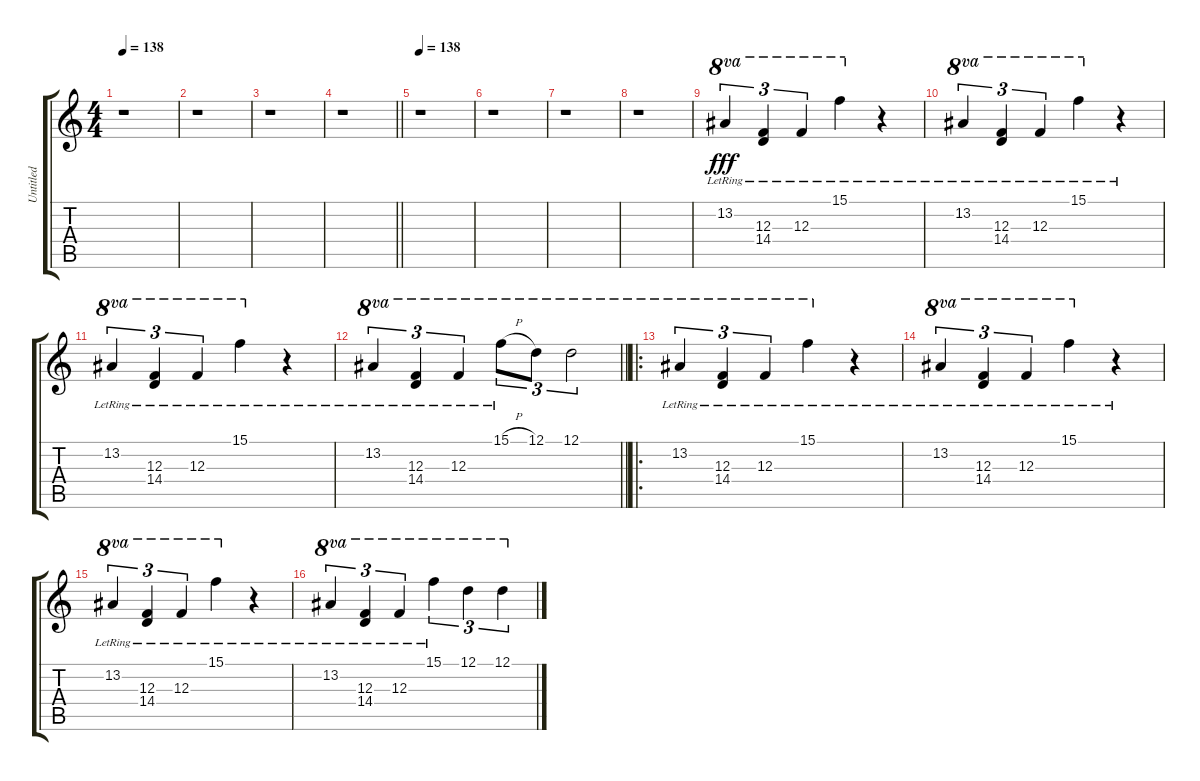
\track ("Untitled" "Untitled") {instrument electricguitarjazz}
\staff {score tabs}
\tuning (D4 A3 F3 C3 G2 C2) {hide}
\ts (4 4)
\tempo 138
\clef g2
\ks c
r.1{dy fff} |
r.1 |
r.1 |
\barLineRight lightlight
r.1 |
\tempo 138
r.1 |
r.1 |
r.1 |
r.1 |
13.2{lr}.4{tu (3 2) ot 8va} (12.3{lr} 14.4{lr}).4{tu (3 2) ot 8va} 12.3{lr}.4{tu (3 2) ot 8va} 15.1{lr}.4{ot 8va} r.4 |
13.2{lr}.4{tu (3 2) ot 8va} (12.3{lr} 14.4{lr}).4{tu (3 2) ot 8va} 12.3{lr}.4{tu (3 2) ot 8va} 15.1{lr}.4{ot 8va} r.4 |
13.2{lr}.4{tu (3 2) ot 8va} (12.3{lr} 14.4{lr}).4{tu (3 2) ot 8va} 12.3{lr}.4{tu (3 2) ot 8va} 15.1{lr}.4{ot 8va} r.4 |
\barLineRight lightlight
13.2{lr}.4{tu (3 2) ot 8va} (12.3{lr} 14.4{lr}).4{tu (3 2) ot 8va} 12.3{lr}.4{tu (3 2) ot 8va} 15.1{h lr}.8{tu (3 2) ot 8va} 12.1.8{tu (3 2) ot 8va} 12.1.2{tu (3 2) ot 8va} |
\ro
13.2{lr}.4{tu (3 2) ot 8va} (12.3{lr} 14.4{lr}).4{tu (3 2) ot 8va} 12.3{lr}.4{tu (3 2) ot 8va} 15.1{lr}.4{ot 8va} r.4 |
13.2{lr}.4{tu (3 2) ot 8va} (12.3{lr} 14.4{lr}).4{tu (3 2) ot 8va} 12.3{lr}.4{tu (3 2) ot 8va} 15.1{lr}.4{ot 8va} r.4 |
13.2{lr}.4{tu (3 2) ot 8va} (12.3{lr} 14.4{lr}).4{tu (3 2) ot 8va} 12.3{lr}.4{tu (3 2) ot 8va} 15.1{lr}.4{ot 8va} r.4 |
13.2{lr}.4{tu (3 2) ot 8va} (12.3{lr} 14.4{lr}).4{tu (3 2) ot 8va} 12.3{lr}.4{tu (3 2) ot 8va} 15.1{lr}.4{tu (3 2) ot 8va} 12.1.4{tu (3 2) ot 8va} 12.1.4{tu (3 2) ot 8va}
